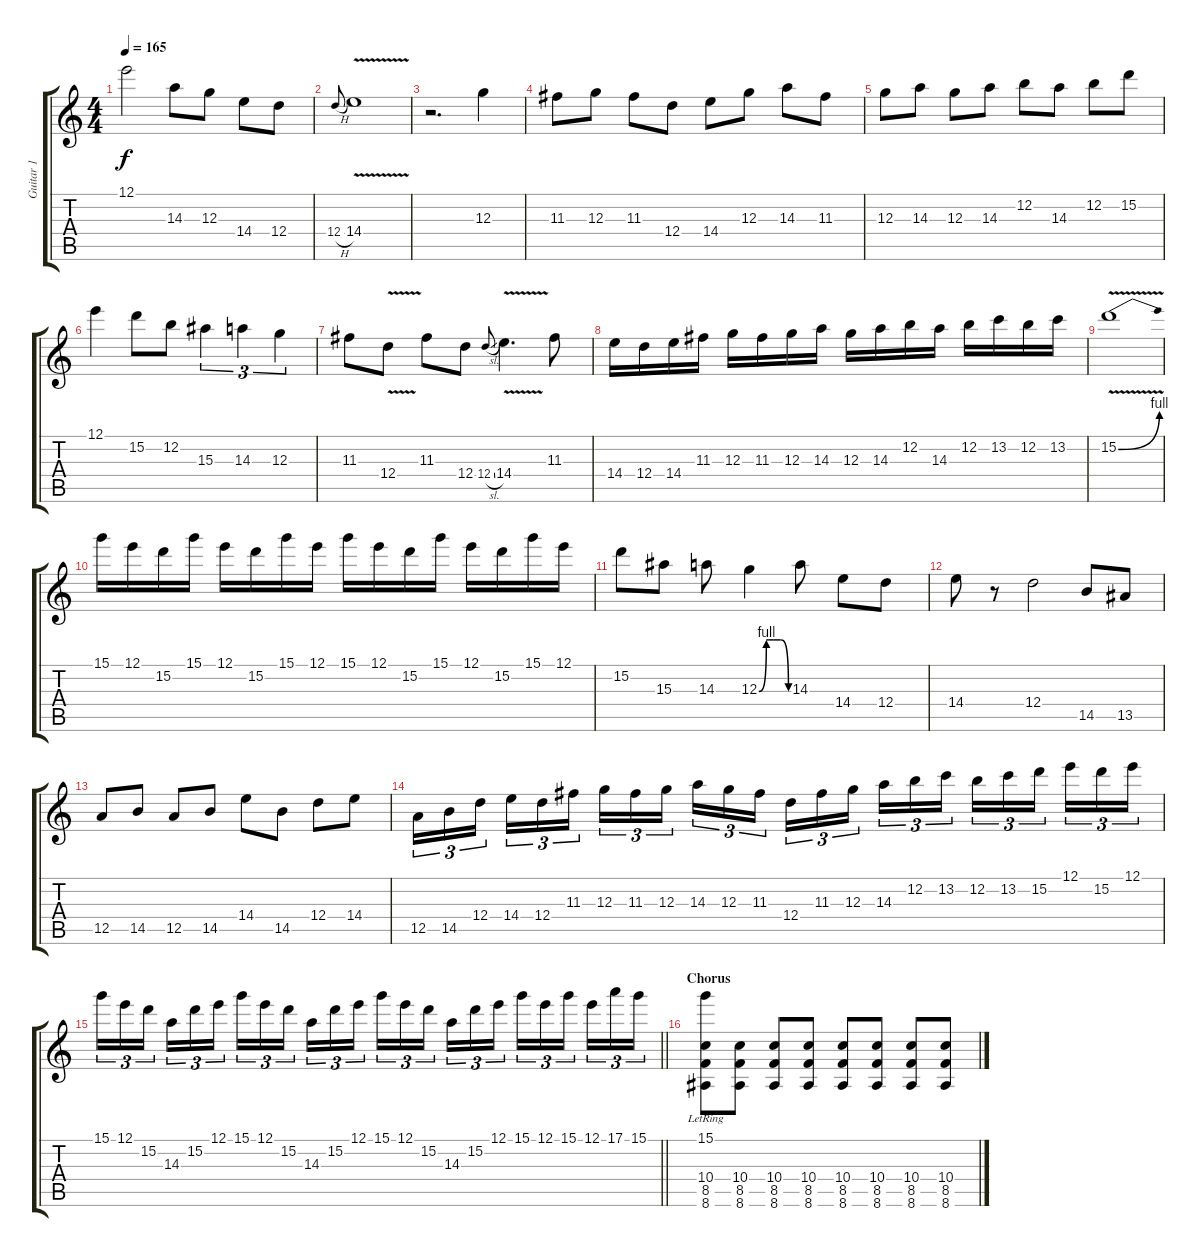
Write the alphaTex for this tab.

\track ("Guitar 1" "Guitar 1") {instrument distortionguitar}
\staff {score tabs}
\tuning (E4 B3 G3 D3 A2 D2) {hide}
\ts (4 4)
\tempo 165
\clef g2
\ks c
12.1{t}.2{dy f} 14.3.8 12.3.8 14.4.8 12.4.8 |
12.4{h}.8{gr onbeat} 14.4{v}.1 |
r.2{d} 12.3.4 |
11.3.8 12.3.8 11.3.8 12.4.8 14.4.8 12.3.8 14.3.8 11.3.8 |
12.3.8 14.3.8 12.3.8 14.3.8 12.2.8 14.3.8 12.2.8 15.2.8 |
12.1.4 15.2.8 12.2.8 15.3.4{tu (3 2)} 14.3.4{tu (3 2)} 12.3.4{tu (3 2)} |
11.3.8 12.4{v}.8 11.3.8 12.4.8 12.4{sl}.8{gr onbeat} 14.4{v}.4{d} 11.3.8 |
14.4.16 12.4.16 14.4.16 11.3.16 12.3.16 11.3.16 12.3.16 14.3.16 12.3.16 14.3.16 12.2.16 14.3.16 12.2.16 13.2.16 12.2.16 13.2.16 |
15.2{be (bend 0 0 60 4) v}.1 |
15.1.16 12.1.16 15.2.16 15.1.16 12.1.16 15.2.16 15.1.16 12.1.16 15.1.16 12.1.16 15.2.16 15.1.16 12.1.16 15.2.16 15.1.16 12.1.16 |
15.2.8 15.3.8 14.3.8 12.3{be (custom 0 0 15 4 20 4 30 4 44 4 60 0)}.4 14.3.8 14.4.8 12.4.8 |
14.4.8 r.8 12.4.2 14.5.8 13.5.8 |
12.5.8 14.5.8 12.5.8 14.5.8 14.4.8 14.5.8 12.4.8 14.4.8 |
12.5.16{tu (3 2)} 14.5.16{tu (3 2)} 12.4.16{tu (3 2) beam splitsecondary} 14.4.16{tu (3 2)} 12.4.16{tu (3 2)} 11.3.16{tu (3 2)} 12.3.16{tu (3 2)} 11.3.16{tu (3 2)} 12.3.16{tu (3 2) beam splitsecondary} 14.3.16{tu (3 2)} 12.3.16{tu (3 2)} 11.3.16{tu (3 2)} 12.4.16{tu (3 2)} 11.3.16{tu (3 2)} 12.3.16{tu (3 2) beam splitsecondary} 14.3.16{tu (3 2)} 12.2.16{tu (3 2)} 13.2.16{tu (3 2)} 12.2.16{tu (3 2)} 13.2.16{tu (3 2)} 15.2.16{tu (3 2) beam splitsecondary} 12.1.16{tu (3 2)} 15.2.16{tu (3 2)} 12.1.16{tu (3 2)} |
\barLineRight lightlight
15.1.16{tu (3 2)} 12.1.16{tu (3 2)} 15.2.16{tu (3 2) beam splitsecondary} 14.3.16{tu (3 2)} 15.2.16{tu (3 2)} 12.1.16{tu (3 2)} 15.1.16{tu (3 2)} 12.1.16{tu (3 2)} 15.2.16{tu (3 2) beam splitsecondary} 14.3.16{tu (3 2)} 15.2.16{tu (3 2)} 12.1.16{tu (3 2)} 15.1.16{tu (3 2)} 12.1.16{tu (3 2)} 15.2.16{tu (3 2) beam splitsecondary} 14.3.16{tu (3 2)} 15.2.16{tu (3 2)} 12.1.16{tu (3 2)} 15.1.16{tu (3 2)} 12.1.16{tu (3 2)} 15.1.16{tu (3 2) beam splitsecondary} 12.1.16{tu (3 2)} 17.1.16{tu (3 2)} 15.1.16{tu (3 2)} |
\section ("" "Chorus")
(15.1{lr} 10.4 8.5 8.6).8 (10.4 8.5 8.6).8 (10.4 8.5 8.6).8 (10.4 8.5 8.6).8 (10.4 8.5 8.6).8 (10.4 8.5 8.6).8 (10.4 8.5 8.6).8 (10.4 8.5 8.6).8
